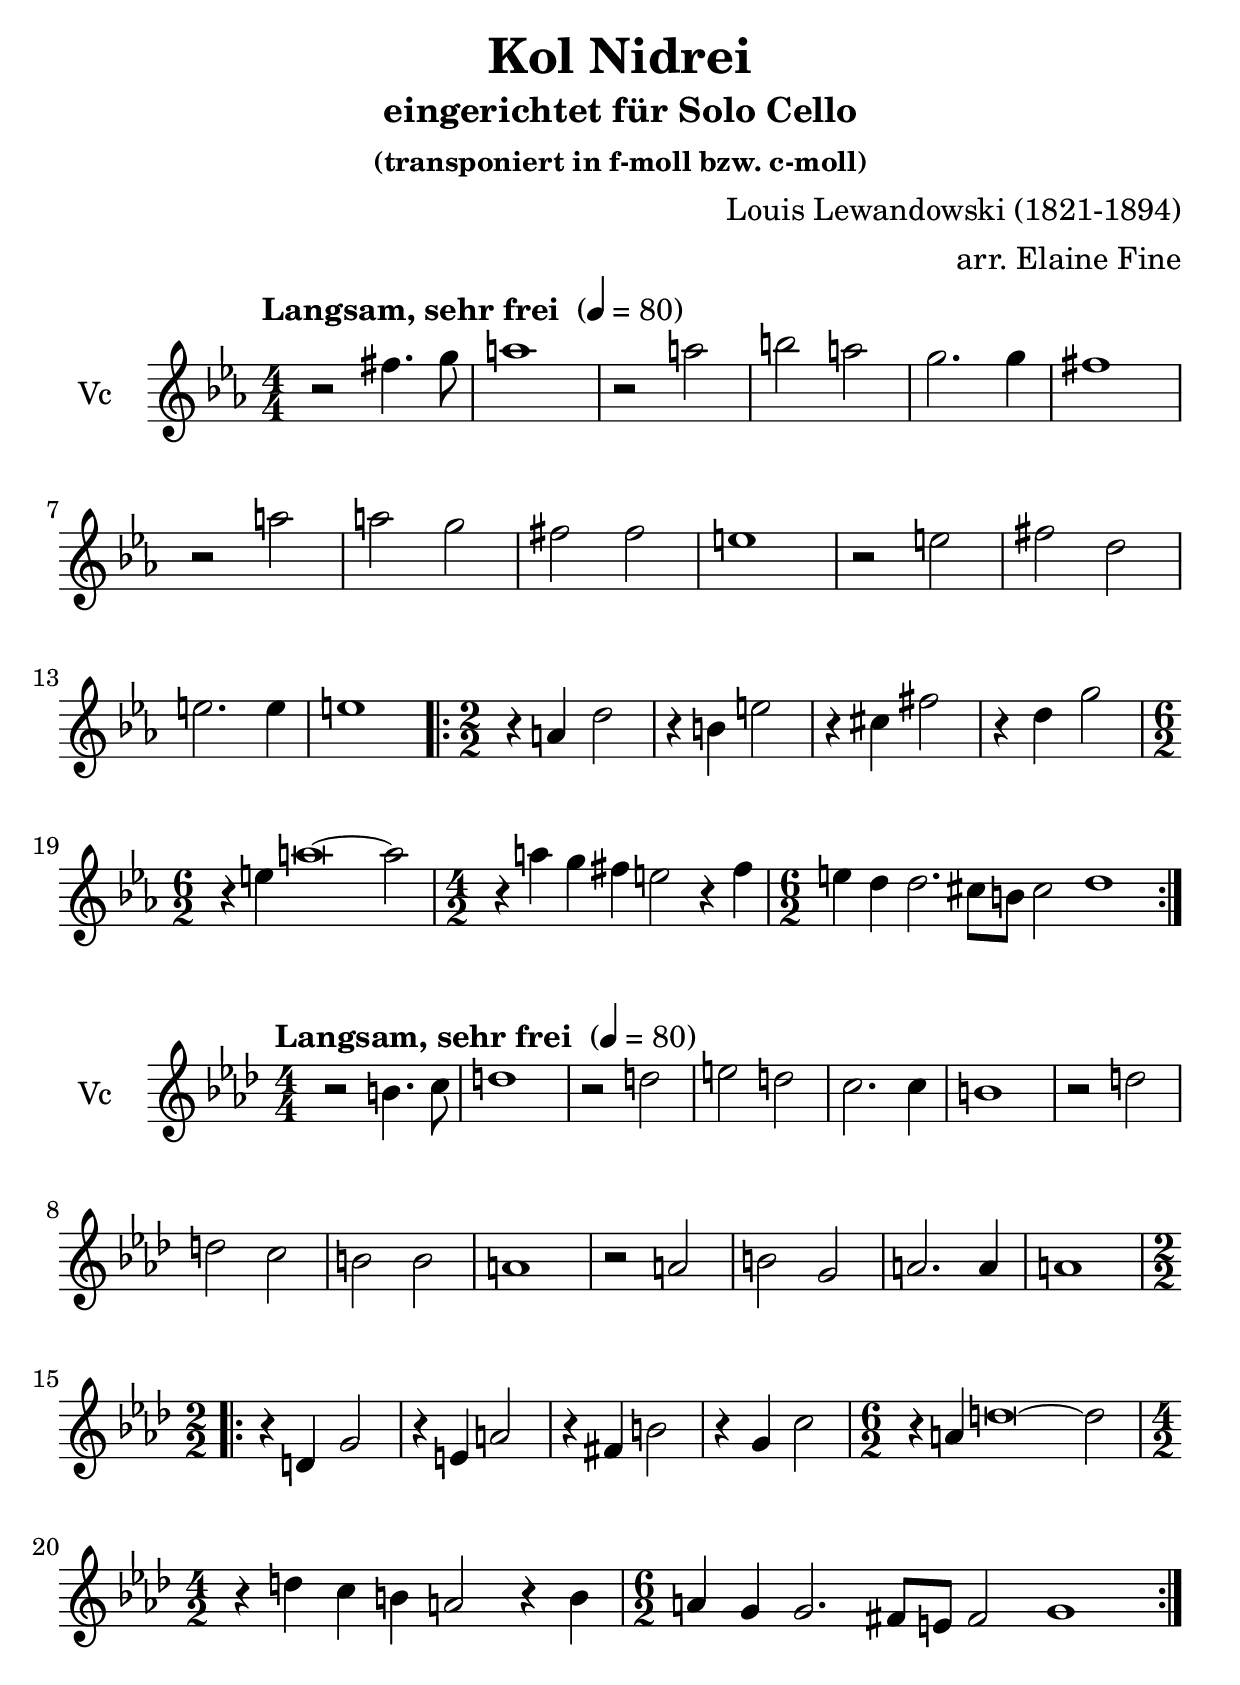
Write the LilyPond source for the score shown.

\version "2.12.3"
\include "deutsch.ly"

#(set-global-staff-size 27)

\header {
  title = "Kol Nidrei"
  subtitle = "eingerichtet für Solo Cello"
  subsubtitle = "(transponiert in f-moll bzw. c-moll)"
  composer = "Louis Lewandowski (1821-1894)"
  arranger = "arr. Elaine Fine"
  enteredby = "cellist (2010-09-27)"
}

voiceconsts = {
 \clef "bass"
 \key f \minor
 \numericTimeSignature
 \compressFullBarRests
 \time 4/4
 \tempo "Langsam, sehr frei " 4 = 80
}

midihi  = "ocarina"
midimid = "english horn"
midipno = "harpsichord"
midilow = "bassoon"

\include "v1.ily"

\book {
    \score {
        \new StaffGroup <<
          \new Staff {
	    \set Staff.midiInstrument = \midilow
            \set Staff.instrumentName = "Vc "
            \transpose f c' \va
	  }
 	>>

    \layout {}

    \midi {
      \context {
	\Score
	tempoWholesPerMinute = #(ly:make-moment 80 4)
      }
    }
  }

  \score {
        \new StaffGroup <<
          \new Staff {
	    \set Staff.midiInstrument = \midilow
            \set Staff.instrumentName = "Vc "
            \va
	  }
 	>>

    \layout {}
  }
}